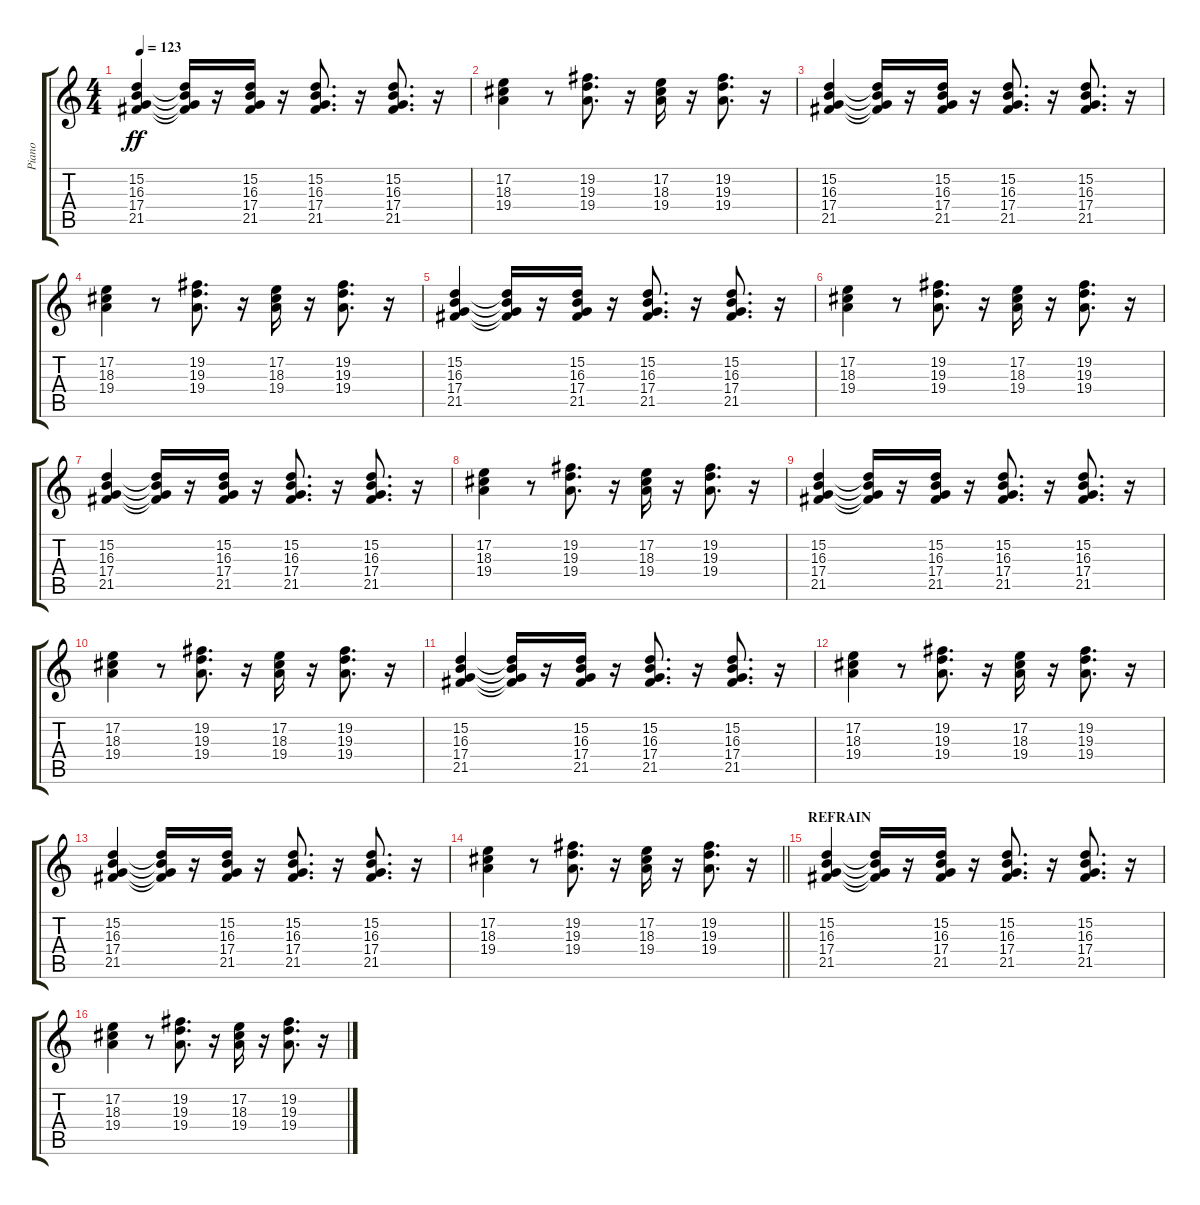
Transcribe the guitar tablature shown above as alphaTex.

\track ("Piano" "Piano") {instrument electricpiano1}
\staff {score tabs}
\tuning (E4 B3 G3 D3 A2 E2) {hide}
\ts (4 4)
\tempo 123
\clef g2
\ks c
(15.2 16.3 17.4 21.5).4{dy ff} (15.2{t} 16.3{t} 17.4{t} 21.5{t}).16 r.16 (15.2 16.3 17.4 21.5).16 r.16 (15.2 16.3 17.4 21.5).8{d} r.16 (15.2 16.3 17.4 21.5).8{d} r.16 |
(17.2 18.3 19.4).4 r.8 (19.2 19.3 19.4).8{d} r.16 (17.2 18.3 19.4).16 r.16 (19.2 19.3 19.4).8{d} r.16 |
(15.2 16.3 17.4 21.5).4 (15.2{t} 16.3{t} 17.4{t} 21.5{t}).16 r.16 (15.2 16.3 17.4 21.5).16 r.16 (15.2 16.3 17.4 21.5).8{d} r.16 (15.2 16.3 17.4 21.5).8{d} r.16 |
(17.2 18.3 19.4).4 r.8 (19.2 19.3 19.4).8{d} r.16 (17.2 18.3 19.4).16 r.16 (19.2 19.3 19.4).8{d} r.16 |
(15.2 16.3 17.4 21.5).4 (15.2{t} 16.3{t} 17.4{t} 21.5{t}).16 r.16 (15.2 16.3 17.4 21.5).16 r.16 (15.2 16.3 17.4 21.5).8{d} r.16 (15.2 16.3 17.4 21.5).8{d} r.16 |
(17.2 18.3 19.4).4 r.8 (19.2 19.3 19.4).8{d} r.16 (17.2 18.3 19.4).16 r.16 (19.2 19.3 19.4).8{d} r.16 |
(15.2 16.3 17.4 21.5).4 (15.2{t} 16.3{t} 17.4{t} 21.5{t}).16 r.16 (15.2 16.3 17.4 21.5).16 r.16 (15.2 16.3 17.4 21.5).8{d} r.16 (15.2 16.3 17.4 21.5).8{d} r.16 |
(17.2 18.3 19.4).4 r.8 (19.2 19.3 19.4).8{d} r.16 (17.2 18.3 19.4).16 r.16 (19.2 19.3 19.4).8{d} r.16 |
(15.2 16.3 17.4 21.5).4 (15.2{t} 16.3{t} 17.4{t} 21.5{t}).16 r.16 (15.2 16.3 17.4 21.5).16 r.16 (15.2 16.3 17.4 21.5).8{d} r.16 (15.2 16.3 17.4 21.5).8{d} r.16 |
(17.2 18.3 19.4).4 r.8 (19.2 19.3 19.4).8{d} r.16 (17.2 18.3 19.4).16 r.16 (19.2 19.3 19.4).8{d} r.16 |
(15.2 16.3 17.4 21.5).4 (15.2{t} 16.3{t} 17.4{t} 21.5{t}).16 r.16 (15.2 16.3 17.4 21.5).16 r.16 (15.2 16.3 17.4 21.5).8{d} r.16 (15.2 16.3 17.4 21.5).8{d} r.16 |
(17.2 18.3 19.4).4 r.8 (19.2 19.3 19.4).8{d} r.16 (17.2 18.3 19.4).16 r.16 (19.2 19.3 19.4).8{d} r.16 |
(15.2 16.3 17.4 21.5).4 (15.2{t} 16.3{t} 17.4{t} 21.5{t}).16 r.16 (15.2 16.3 17.4 21.5).16 r.16 (15.2 16.3 17.4 21.5).8{d} r.16 (15.2 16.3 17.4 21.5).8{d} r.16 |
\barLineRight lightlight
(17.2 18.3 19.4).4 r.8 (19.2 19.3 19.4).8{d} r.16 (17.2 18.3 19.4).16 r.16 (19.2 19.3 19.4).8{d} r.16 |
\section ("" "REFRAIN")
(15.2 16.3 17.4 21.5).4 (15.2{t} 16.3{t} 17.4{t} 21.5{t}).16 r.16 (15.2 16.3 17.4 21.5).16 r.16 (15.2 16.3 17.4 21.5).8{d} r.16 (15.2 16.3 17.4 21.5).8{d} r.16 |
(17.2 18.3 19.4).4 r.8 (19.2 19.3 19.4).8{d} r.16 (17.2 18.3 19.4).16 r.16 (19.2 19.3 19.4).8{d} r.16
